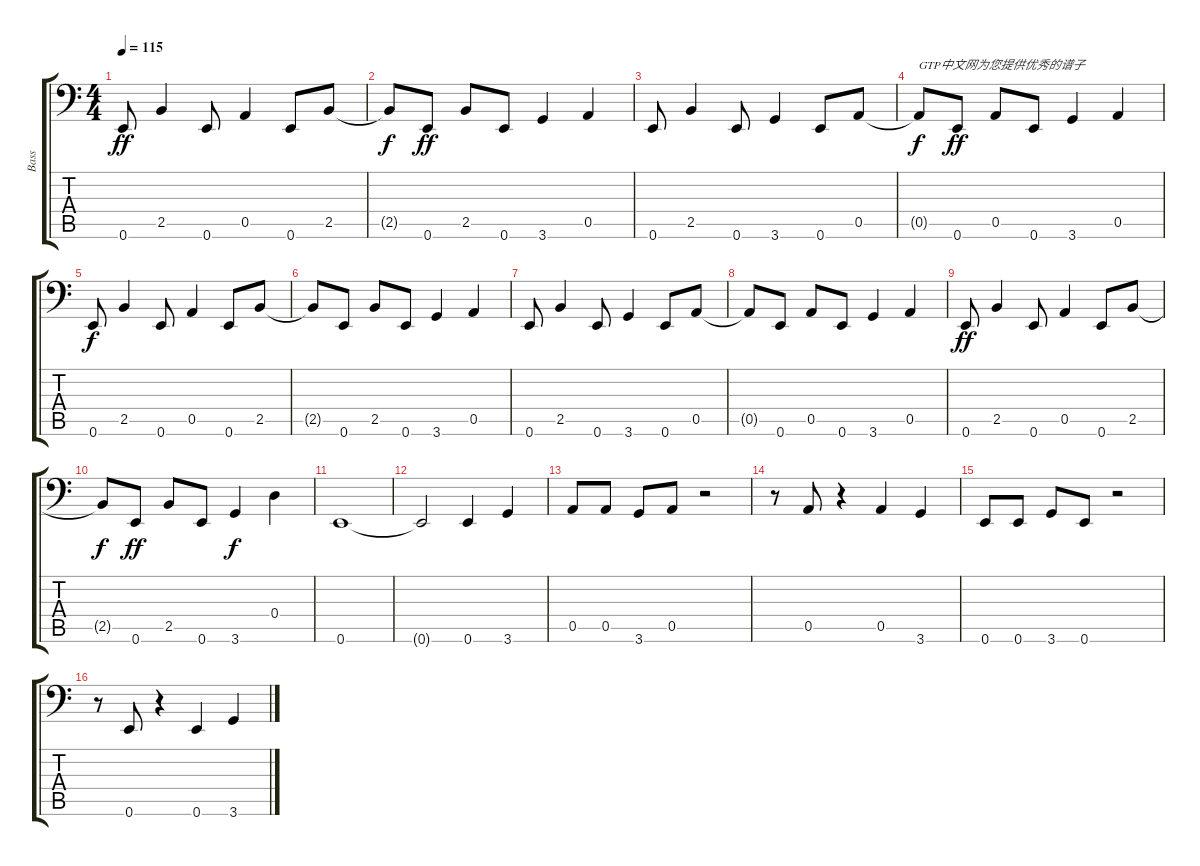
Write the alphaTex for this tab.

\track ("Bass" "Bass") {instrument electricbassfinger}
\staff {score tabs}
\tuning (E3 B2 G2 D2 A1 E1) {hide}
\ts (4 4)
\tempo 115
\clef f4
\ks c
0.6.8{dy ff instrument electricbassfinger} 2.5.4 0.6.8 0.5.4 0.6.8 2.5.8 |
2.5{t}.8{dy f} 0.6.8{dy ff} 2.5.8 0.6.8 3.6.4 0.5.4 |
0.6.8 2.5.4 0.6.8 3.6.4 0.6.8 0.5.8 |
0.5{t}.8{txt "GTP中文网为您提供优秀的谱子" dy f} 0.6.8{dy ff} 0.5.8 0.6.8 3.6.4 0.5.4 |
0.6.8{dy f} 2.5.4 0.6.8 0.5.4 0.6.8 2.5.8 |
2.5{t}.8 0.6.8 2.5.8 0.6.8 3.6.4 0.5.4 |
0.6.8 2.5.4 0.6.8 3.6.4 0.6.8 0.5.8 |
0.5{t}.8 0.6.8 0.5.8 0.6.8 3.6.4 0.5.4 |
0.6.8{dy ff} 2.5.4 0.6.8 0.5.4 0.6.8 2.5.8 |
2.5{t}.8{dy f} 0.6.8{dy ff} 2.5.8 0.6.8 3.6.4{dy f} 0.4.4 |
0.6.1 |
0.6{t}.2 0.6.4 3.6.4 |
0.5.8 0.5.8 3.6.8 0.5.8 r.2 |
r.8 0.5.8 r.4 0.5.4 3.6.4 |
0.6.8 0.6.8 3.6.8 0.6.8 r.2 |
r.8 0.6.8 r.4 0.6.4 3.6.4
